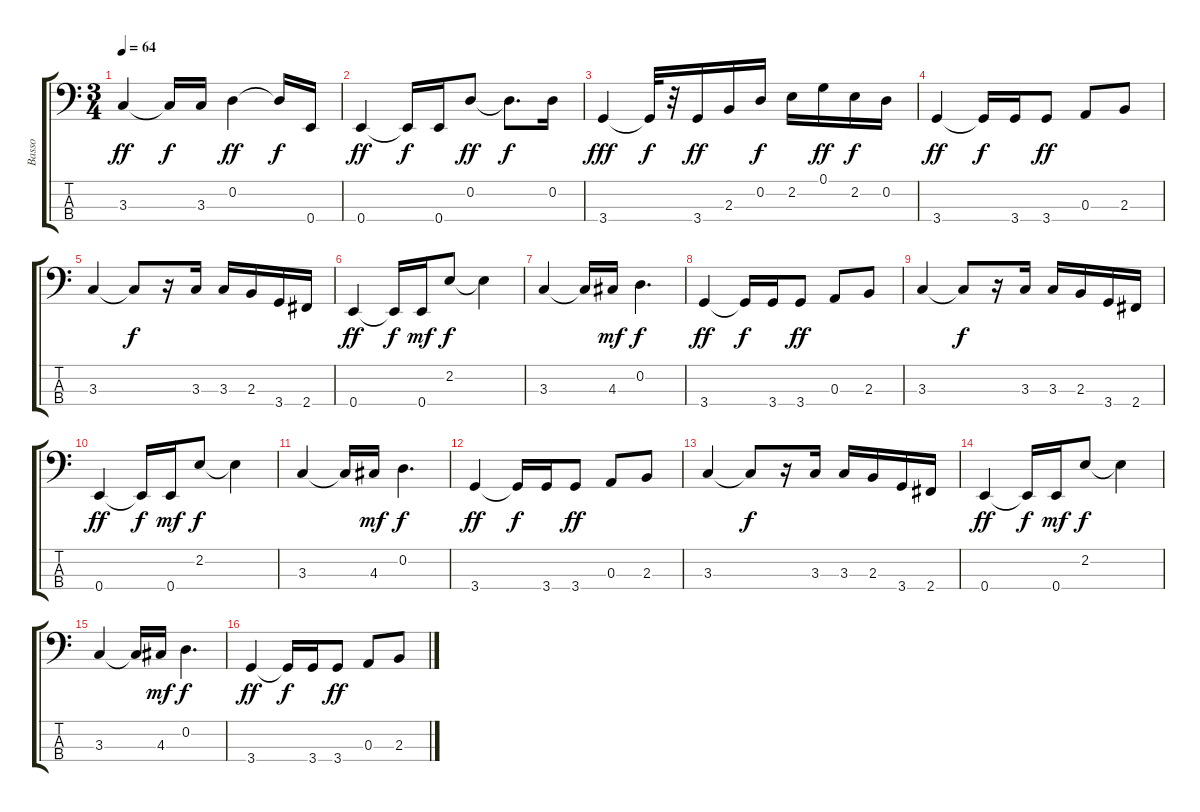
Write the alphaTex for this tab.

\track ("Basso" "Basso") {instrument fretlessbass}
\staff {score tabs}
\tuning (G2 D2 A1 E1) {hide}
\ts (3 4)
\tempo 64
\clef f4
\ks c
3.3.4{dy ff} 3.3{t}.16{dy f} 3.3.16 0.2.4{dy ff} 0.2{t}.16{dy f} 0.4.16 |
0.4.4{dy ff} 0.4{t}.16{dy f} 0.4.16 0.2.8{dy ff} 0.2{t}.8{d dy f} 0.2.16 |
3.4.4{dy fff} 3.4{t}.32{dy f} r.32 3.4.16{dy ff} 2.3.16 0.2.16{dy f} 2.2.16 0.1.16{dy ff} 2.2.16{dy f} 0.2.16 |
3.4.4{dy ff} 3.4{t}.16{dy f} 3.4.16 3.4.8{dy ff} 0.3.8 2.3.8 |
3.3.4 3.3{t}.8{dy f} r.16 3.3.16 3.3.16 2.3.16 3.4.16 2.4.16 |
0.4.4{dy ff} 0.4{t}.16{dy f} 0.4.16{dy mf} 2.2.8{dy f} 2.2{t}.4 |
3.3.4 3.3{t}.16 4.3.16{dy mf} 0.2.4{d dy f} |
3.4.4{dy ff} 3.4{t}.16{dy f} 3.4.16 3.4.8{dy ff} 0.3.8 2.3.8 |
3.3.4 3.3{t}.8{dy f} r.16 3.3.16 3.3.16 2.3.16 3.4.16 2.4.16 |
0.4.4{dy ff} 0.4{t}.16{dy f} 0.4.16{dy mf} 2.2.8{dy f} 2.2{t}.4 |
3.3.4 3.3{t}.16 4.3.16{dy mf} 0.2.4{d dy f} |
3.4.4{dy ff} 3.4{t}.16{dy f} 3.4.16 3.4.8{dy ff} 0.3.8 2.3.8 |
3.3.4 3.3{t}.8{dy f} r.16 3.3.16 3.3.16 2.3.16 3.4.16 2.4.16 |
0.4.4{dy ff} 0.4{t}.16{dy f} 0.4.16{dy mf} 2.2.8{dy f} 2.2{t}.4 |
3.3.4 3.3{t}.16 4.3.16{dy mf} 0.2.4{d dy f} |
3.4.4{dy ff} 3.4{t}.16{dy f} 3.4.16 3.4.8{dy ff} 0.3.8 2.3.8
